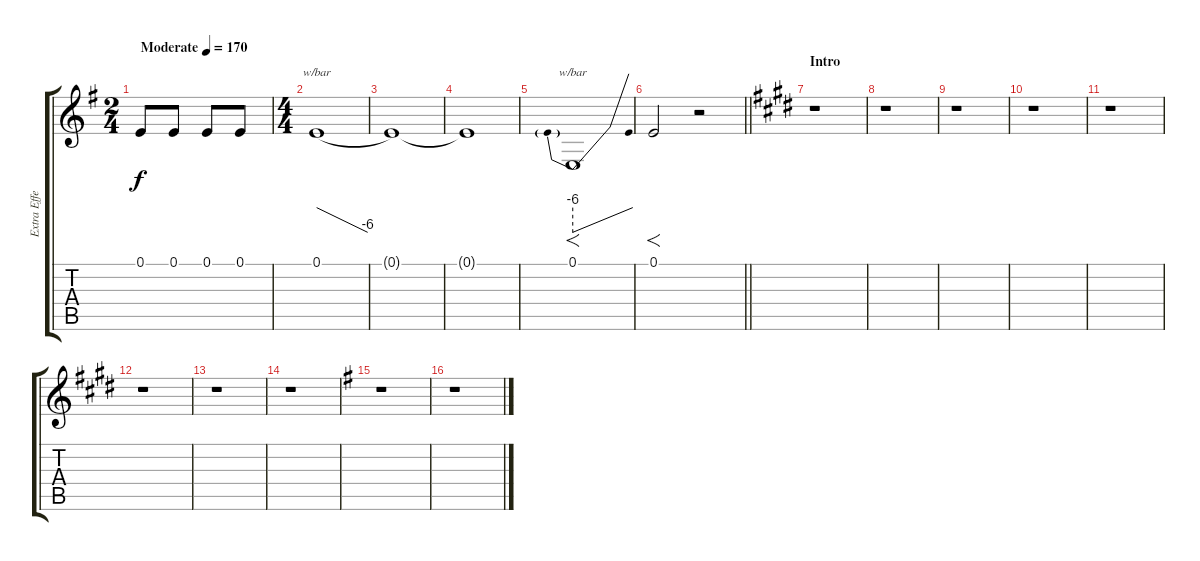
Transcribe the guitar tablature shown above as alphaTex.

\track ("Extra Effects" "Extra Effe") {instrument reversecymbal}
\staff {score tabs}
\tuning (E4 B3 G3 D3 A2 E2) {hide}
\ts (2 4)
\tempo (170 "Moderate")
\clef g2
\ks eminor
0.1.8{dy f instrument gunshot} 0.1.8 0.1.8 0.1.8 |
\ts (4 4)
0.1.1{tbe (dive default 0 0 60 -24) instrument applause} |
0.1{t}.1 |
0.1{t}.1{volume 8} |
0.1.1{f tbe (predivedive default 0 -24 60 0) volume 12 instrument reversecymbal} |
\barLineRight lightlight
0.1.2{f} r.2 |
\section ("" "Intro")
\ks e
r.1 |
r.1 |
r.1 |
r.1 |
r.1 |
r.1 |
r.1 |
r.1 |
\ks g
r.1 |
r.1
